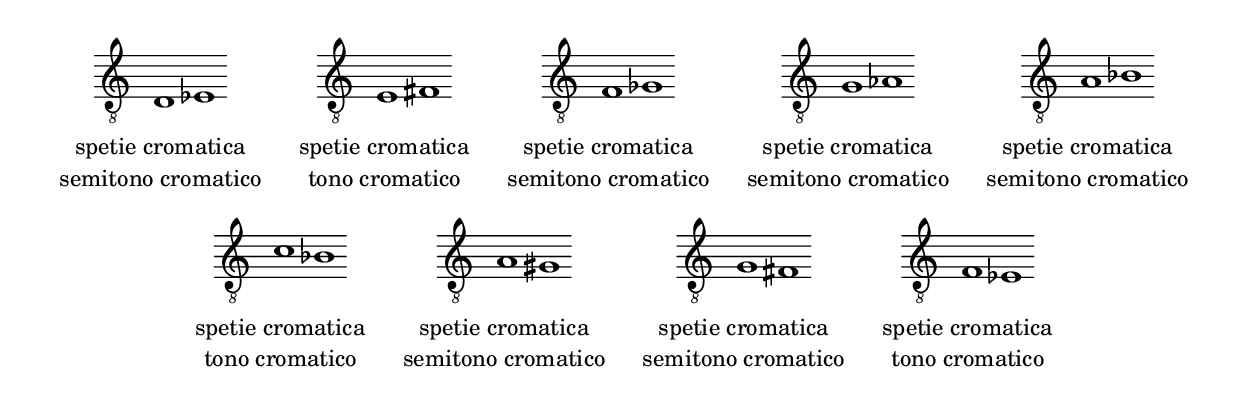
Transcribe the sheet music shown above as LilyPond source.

\version "2.22.2"

% Auto generated file

\header {
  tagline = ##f
}

dot = {
   \once \override Script.add-stem-support = ##f
   \once \override Script.toward-stem-shift = 0
   \once \override Script.skyline-horizontal-padding = 0
   \once \override Script.direction = 1
   \once \override Script.font-size = 1
}

\markup {
  \center-column {
    \line {
      \center-align
      \fontsize#3 { \concat { \normal-text ""} }
    }
    \null
    \line {
      \center-column {

        \line {
          \score {
            <<
              \new Staff \with { instrumentName = ""} {
                \override Staff.TimeSignature.stencil = ##f
                \override Staff.NoteHead.style = #'baroque
                \accidentalStyle Score.forget
                \cadenzaOn
                \clef "treble_8"
                \key c #`((0 . ,NATURAL) (1 . ,NATURAL) (2 . ,NATURAL)
                          (3 . ,NATURAL) (4 . ,NATURAL) (5 . ,NATURAL)
                          (6 . ,NATURAL))  d1  es1 
                \cadenzaOff
              }
            >>
            \layout {
              \context {
                \Score
                \override SpacingSpanner.common-shortest-duration = #(ly:make-moment 1)
              }
            }
          }
        }
        \null
        \line {
          \left-align {  \normal-text "spetie cromatica" }
        }
        \line {
          \left-align {  \normal-text "semitono cromatico" }
        }

      }
      \hspace #3 
      \center-column {

        \line {
          \score {
            <<
              \new Staff \with { instrumentName = ""} {
                \override Staff.TimeSignature.stencil = ##f
                \override Staff.NoteHead.style = #'baroque
                \accidentalStyle Score.forget
                \cadenzaOn
                \clef "treble_8"
                \key c #`((0 . ,NATURAL) (1 . ,NATURAL) (2 . ,NATURAL)
                          (3 . ,NATURAL) (4 . ,NATURAL) (5 . ,NATURAL)
                          (6 . ,NATURAL))  e1  fis1 
                \cadenzaOff
              }
            >>
            \layout {
              \context {
                \Score
                \override SpacingSpanner.common-shortest-duration = #(ly:make-moment 1)
              }
            }
          }
        }
        \null
        \line {
          \left-align {  \normal-text "spetie cromatica" }
        }
        \line {
          \left-align {  \normal-text "tono cromatico" }
        }

      }
      \hspace #3 
      \center-column {

        \line {
          \score {
            <<
              \new Staff \with { instrumentName = ""} {
                \override Staff.TimeSignature.stencil = ##f
                \override Staff.NoteHead.style = #'baroque
                \accidentalStyle Score.forget
                \cadenzaOn
                \clef "treble_8"
                \key c #`((0 . ,NATURAL) (1 . ,NATURAL) (2 . ,NATURAL)
                          (3 . ,NATURAL) (4 . ,NATURAL) (5 . ,NATURAL)
                          (6 . ,NATURAL))  f1  ges1 
                \cadenzaOff
              }
            >>
            \layout {
              \context {
                \Score
                \override SpacingSpanner.common-shortest-duration = #(ly:make-moment 1)
              }
            }
          }
        }
        \null
        \line {
          \left-align {  \normal-text "spetie cromatica" }
        }
        \line {
          \left-align {  \normal-text "semitono cromatico" }
        }

      }
      \hspace #3 
      \center-column {

        \line {
          \score {
            <<
              \new Staff \with { instrumentName = ""} {
                \override Staff.TimeSignature.stencil = ##f
                \override Staff.NoteHead.style = #'baroque
                \accidentalStyle Score.forget
                \cadenzaOn
                \clef "treble_8"
                \key c #`((0 . ,NATURAL) (1 . ,NATURAL) (2 . ,NATURAL)
                          (3 . ,NATURAL) (4 . ,NATURAL) (5 . ,NATURAL)
                          (6 . ,NATURAL))  g1  as1 
                \cadenzaOff
              }
            >>
            \layout {
              \context {
                \Score
                \override SpacingSpanner.common-shortest-duration = #(ly:make-moment 1)
              }
            }
          }
        }
        \null
        \line {
          \left-align {  \normal-text "spetie cromatica" }
        }
        \line {
          \left-align {  \normal-text "semitono cromatico" }
        }

      }
      \hspace #3 
      \center-column {

        \line {
          \score {
            <<
              \new Staff \with { instrumentName = ""} {
                \override Staff.TimeSignature.stencil = ##f
                \override Staff.NoteHead.style = #'baroque
                \accidentalStyle Score.forget
                \cadenzaOn
                \clef "treble_8"
                \key c #`((0 . ,NATURAL) (1 . ,NATURAL) (2 . ,NATURAL)
                          (3 . ,NATURAL) (4 . ,NATURAL) (5 . ,NATURAL)
                          (6 . ,NATURAL))  a1  bes1 
                \cadenzaOff
              }
            >>
            \layout {
              \context {
                \Score
                \override SpacingSpanner.common-shortest-duration = #(ly:make-moment 1)
              }
            }
          }
        }
        \null
        \line {
          \left-align {  \normal-text "spetie cromatica" }
        }
        \line {
          \left-align {  \normal-text "semitono cromatico" }
        }

      }
      \hspace #3 
    }
    \null
    \null
    \line {      \center-column {

        \line {
          \score {
            <<
              \new Staff \with { instrumentName = ""} {
                \override Staff.TimeSignature.stencil = ##f
                \override Staff.NoteHead.style = #'baroque
                \accidentalStyle Score.forget
                \cadenzaOn
                \clef "treble_8"
                \key c #`((0 . ,NATURAL) (1 . ,NATURAL) (2 . ,NATURAL)
                          (3 . ,NATURAL) (4 . ,NATURAL) (5 . ,NATURAL)
                          (6 . ,NATURAL))  c'1  bes1 
                \cadenzaOff
              }
            >>
            \layout {
              \context {
                \Score
                \override SpacingSpanner.common-shortest-duration = #(ly:make-moment 1)
              }
            }
          }
        }
        \null
        \line {
          \left-align {  \normal-text "spetie cromatica" }
        }
        \line {
          \left-align {  \normal-text "tono cromatico" }
        }

      }
      \hspace #3 
      \center-column {

        \line {
          \score {
            <<
              \new Staff \with { instrumentName = ""} {
                \override Staff.TimeSignature.stencil = ##f
                \override Staff.NoteHead.style = #'baroque
                \accidentalStyle Score.forget
                \cadenzaOn
                \clef "treble_8"
                \key c #`((0 . ,NATURAL) (1 . ,NATURAL) (2 . ,NATURAL)
                          (3 . ,NATURAL) (4 . ,NATURAL) (5 . ,NATURAL)
                          (6 . ,NATURAL))  a1  gis1 
                \cadenzaOff
              }
            >>
            \layout {
              \context {
                \Score
                \override SpacingSpanner.common-shortest-duration = #(ly:make-moment 1)
              }
            }
          }
        }
        \null
        \line {
          \left-align {  \normal-text "spetie cromatica" }
        }
        \line {
          \left-align {  \normal-text "semitono cromatico" }
        }

      }
      \hspace #3 
      \center-column {

        \line {
          \score {
            <<
              \new Staff \with { instrumentName = ""} {
                \override Staff.TimeSignature.stencil = ##f
                \override Staff.NoteHead.style = #'baroque
                \accidentalStyle Score.forget
                \cadenzaOn
                \clef "treble_8"
                \key c #`((0 . ,NATURAL) (1 . ,NATURAL) (2 . ,NATURAL)
                          (3 . ,NATURAL) (4 . ,NATURAL) (5 . ,NATURAL)
                          (6 . ,NATURAL))  g1  fis1 
                \cadenzaOff
              }
            >>
            \layout {
              \context {
                \Score
                \override SpacingSpanner.common-shortest-duration = #(ly:make-moment 1)
              }
            }
          }
        }
        \null
        \line {
          \left-align {  \normal-text "spetie cromatica" }
        }
        \line {
          \left-align {  \normal-text "semitono cromatico" }
        }

      }
      \hspace #3 
      \center-column {

        \line {
          \score {
            <<
              \new Staff \with { instrumentName = ""} {
                \override Staff.TimeSignature.stencil = ##f
                \override Staff.NoteHead.style = #'baroque
                \accidentalStyle Score.forget
                \cadenzaOn
                \clef "treble_8"
                \key c #`((0 . ,NATURAL) (1 . ,NATURAL) (2 . ,NATURAL)
                          (3 . ,NATURAL) (4 . ,NATURAL) (5 . ,NATURAL)
                          (6 . ,NATURAL))  f1  es1 
                \cadenzaOff
              }
            >>
            \layout {
              \context {
                \Score
                \override SpacingSpanner.common-shortest-duration = #(ly:make-moment 1)
              }
            }
          }
        }
        \null
        \line {
          \left-align {  \normal-text "spetie cromatica" }
        }
        \line {
          \left-align {  \normal-text "tono cromatico" }
        }

      }
      \hspace #3 

    }
  }
}